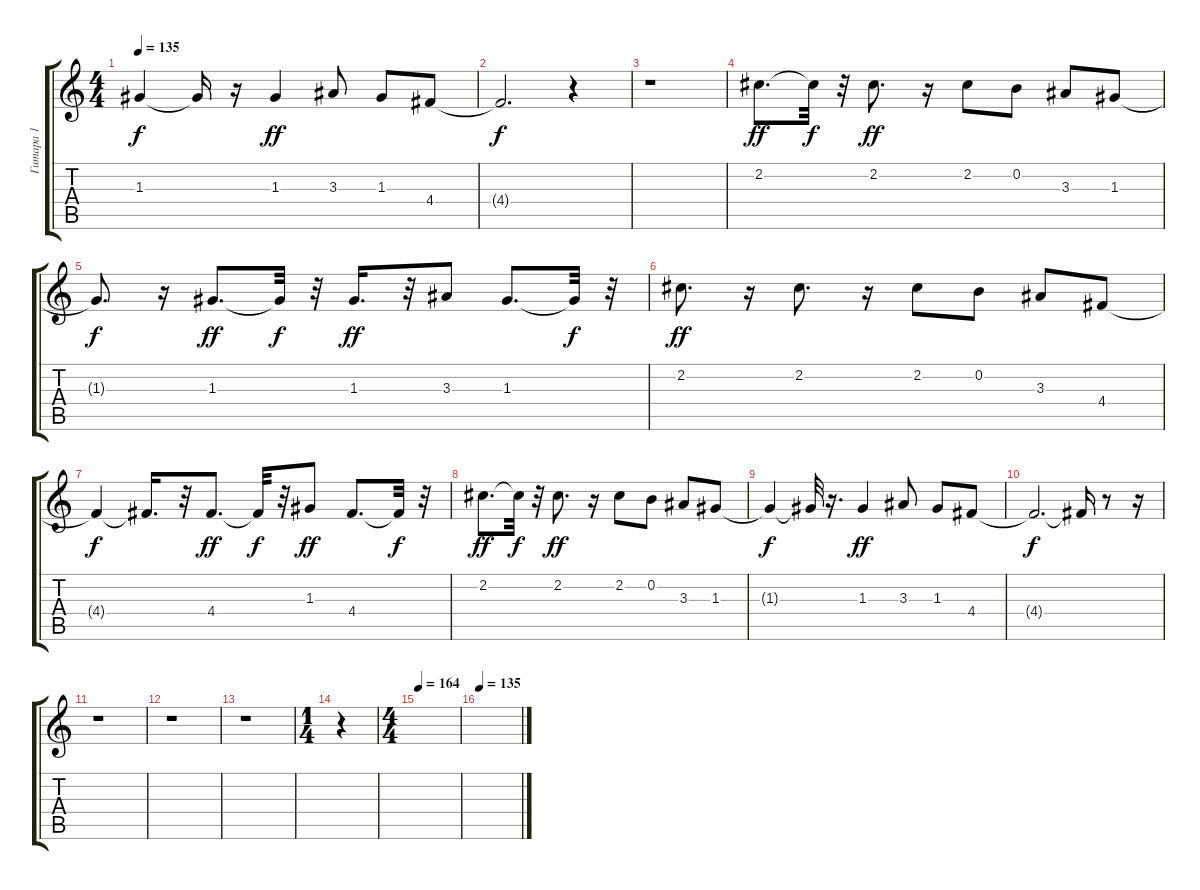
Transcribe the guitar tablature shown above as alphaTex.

\track ("Гитара 1" "Гитара 1") {instrument overdrivenguitar}
\staff {score tabs}
\tuning (E4 B3 G3 D3 A2 E2) {hide}
\ts (4 4)
\tempo 135
\clef g2
\ks c
1.3{t}.4{dy f} 1.3{t}.16 r.16 1.3.4{dy ff} 3.3.8 1.3.8 4.4.8 |
4.4{t}.2{d dy f} r.4 |
r.1 |
2.2.8{d dy ff} 2.2{t}.32{dy f} r.32 2.2.8{d dy ff} r.16 2.2.8 0.2.8 3.3.8 1.3.8 |
1.3{t}.8{d dy f} r.16 1.3.8{d dy ff} 1.3{t}.32{dy f} r.32 1.3.16{d dy ff} r.32 3.3.8 1.3.8{d} 1.3{t}.32{dy f} r.32 |
2.2.8{d dy ff} r.16 2.2.8{d} r.16 2.2.8 0.2.8 3.3.8 4.4.8 |
4.4{t}.4{dy f} 4.4{t}.16{d} r.32 4.4.8{d dy ff} 4.4{t}.32{dy f} r.32 1.3.8{dy ff} 4.4.8{d} 4.4{t}.32{dy f} r.32 |
2.2.8{d dy ff} 2.2{t}.32{dy f} r.32 2.2.8{d dy ff} r.16 2.2.8 0.2.8 3.3.8 1.3.8 |
1.3{t}.4{dy f} 1.3{t}.32 r.16{d} 1.3.4{dy ff} 3.3.8 1.3.8 4.4.8 |
4.4{t}.2{d dy f} 4.4{t}.16 r.8 r.16 |
r.1 |
r.1 |
r.1 |
\ts (1 4)
r.4 |
\ts (4 4)
\tempo 164
|
\tempo 135
